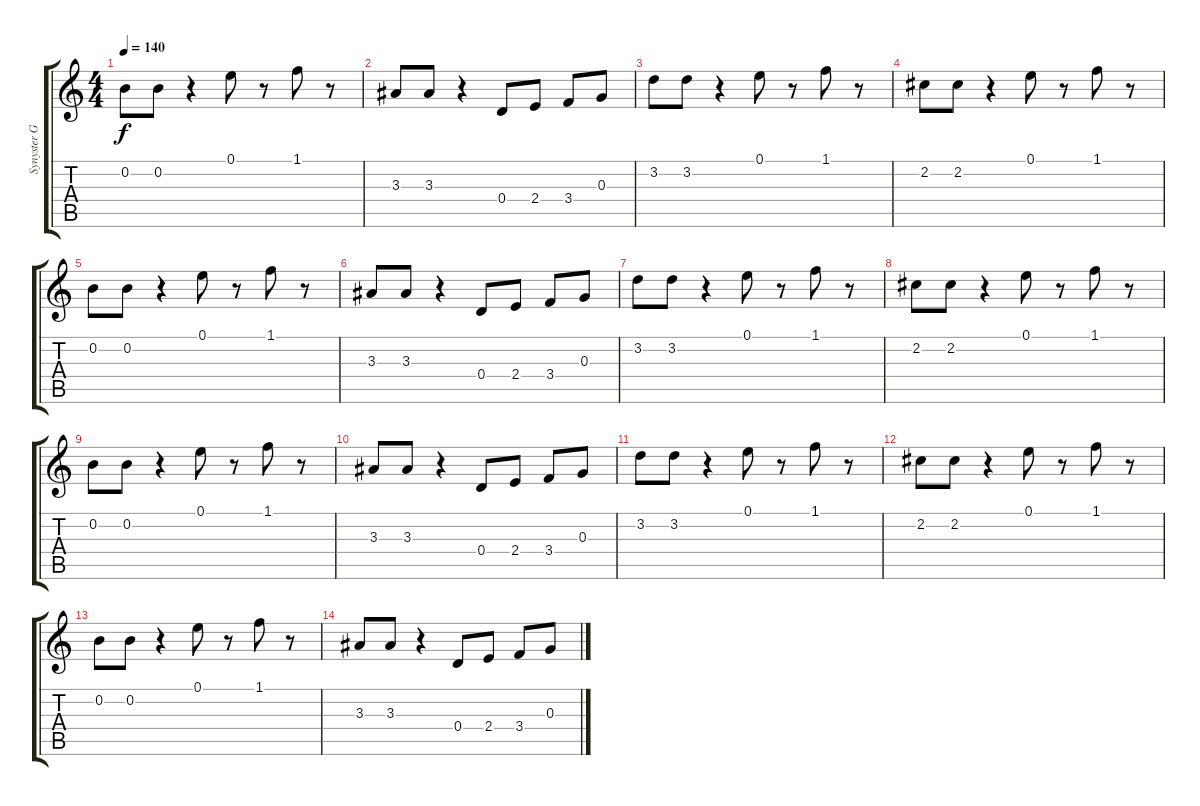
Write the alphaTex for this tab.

\track ("Synyster Gates" "Synyster G") {instrument distortionguitar}
\staff {score tabs}
\tuning (E4 B3 G3 D3 A2 E2) {hide}
\ts (4 4)
\tempo 140
\clef g2
\ks c
0.2.8{dy f} 0.2.8 r.4 0.1.8 r.8 1.1.8 r.8 |
3.3.8 3.3.8 r.4 0.4.8 2.4.8 3.4.8 0.3.8 |
3.2.8 3.2.8 r.4 0.1.8 r.8 1.1.8 r.8 |
2.2.8 2.2.8 r.4 0.1.8 r.8 1.1.8 r.8 |
0.2.8 0.2.8 r.4 0.1.8 r.8 1.1.8 r.8 |
3.3.8 3.3.8 r.4 0.4.8 2.4.8 3.4.8 0.3.8 |
3.2.8 3.2.8 r.4 0.1.8 r.8 1.1.8 r.8 |
2.2.8 2.2.8 r.4 0.1.8 r.8 1.1.8 r.8 |
0.2.8 0.2.8 r.4 0.1.8 r.8 1.1.8 r.8 |
3.3.8 3.3.8 r.4 0.4.8 2.4.8 3.4.8 0.3.8 |
3.2.8 3.2.8 r.4 0.1.8 r.8 1.1.8 r.8 |
2.2.8 2.2.8 r.4 0.1.8 r.8 1.1.8 r.8 |
0.2.8 0.2.8 r.4 0.1.8 r.8 1.1.8 r.8 |
3.3.8 3.3.8 r.4 0.4.8 2.4.8 3.4.8 0.3.8
